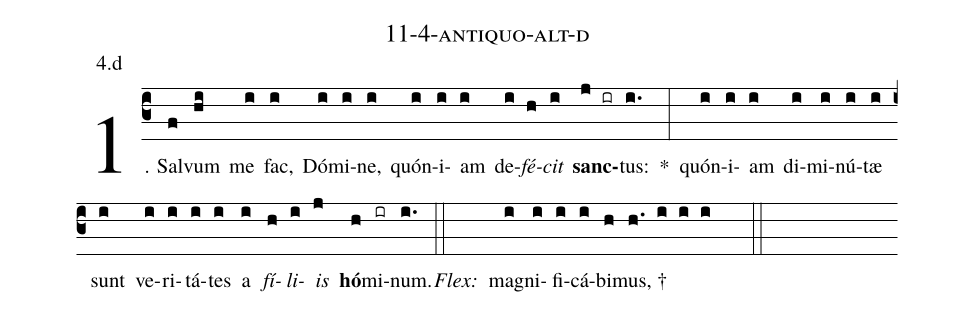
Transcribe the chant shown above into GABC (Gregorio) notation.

name: 11-4-antiquo-alt-d;
annotation: 4.d;
%%
(c3)1. Sal(f)vum(hi) me(i) fac,(i) Dó(i)mi(i)ne,(i) quón(i)i(i)am(i) de(i)<i>fé</i>(h)<i>cit</i>(i) <b>sanc</b>(j ir)tus:(i.) *(:) quón(i)i(i)am(i) di(i)mi(i)nú(i)tæ(i) sunt(i) ve(i)ri(i)tá(i)tes(i) a(i) <i>fí</i>(h)<i>li</i>(i)<i>is</i>(j) <b>hó</b>(h)mi(ir)num.(i.) (::)
<i>Flex:</i>()  ma(i)gni(i)fi(i)cá(i)bi(h)mus, †(h. i i i  ::)
